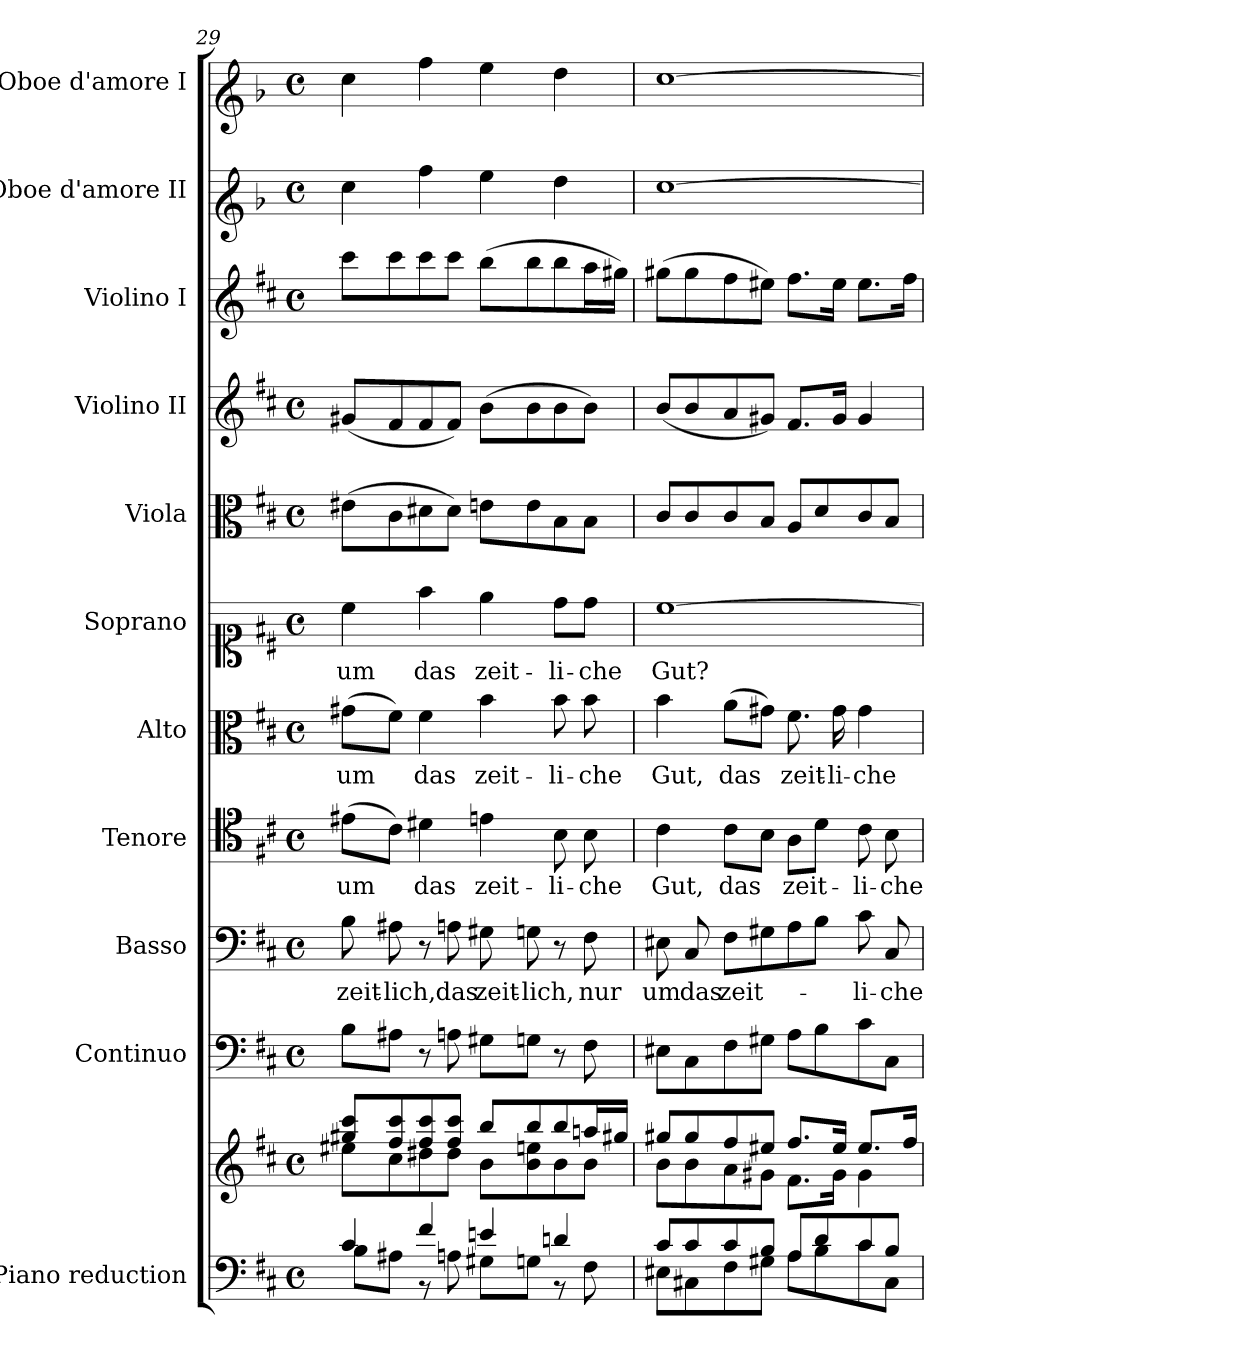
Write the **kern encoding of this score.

**kern	**kern	**kern	**kern	**text	**kern	**text	**kern	**text	**kern	**text	**kern	**kern	**kern	**kern	**kern
*part11	*part11	*part10	*part9	*part9	*part8	*part8	*part7	*part7	*part6	*part6	*part5	*part4	*part3	*part2	*part1
*staff12	*staff11	*staff10	*staff9	*staff9	*staff8	*staff8	*staff7	*staff7	*staff6	*staff6	*staff5	*staff4	*staff3	*staff2	*staff1
*I"Piano reduction	*	*I"Continuo	*I"Basso	*	*I"Tenore	*	*I"Alto	*	*I"Soprano	*	*I"Viola	*I"Violino II	*I"Violino I	*I"Oboe d'amore II	*I"Oboe d'amore I
*I'Pno	*	*	*	*	*	*	*	*	*	*	*I'Vla	*I'Vln	*I'Vln	*I'Ob	*I'Ob
*clefF4	*clefG2	*clefF4	*clefF4	*	*clefC4	*	*clefC3	*	*clefC1	*	*clefC3	*clefG2	*clefG2	*clefG1	*clefG1
*	*	*	*	*	*	*	*	*	*	*	*	*	*	*ITrd2c3	*ITrd2c3
*k[f#c#]	*k[f#c#]	*k[f#c#]	*k[f#c#]	*	*k[f#c#]	*	*k[f#c#]	*	*k[f#c#]	*	*k[f#c#]	*k[f#c#]	*k[f#c#]	*k[f#c#]	*k[f#c#]
*M4/4	*M4/4	*M4/4	*M4/4	*	*M4/4	*	*M4/4	*	*M4/4	*	*M4/4	*M4/4	*M4/4	*M4/4	*M4/4
*met(c)	*met(c)	*met(c)	*met(c)	*	*met(c)	*	*met(c)	*	*met(c)	*	*met(c)	*met(c)	*met(c)	*met(c)	*met(c)
=29	=29	=29	=29	=29	=29	=29	=29	=29	=29	=29	=29	=29	=29	=29	=29
*^	*^	*	*	*	*	*	*	*	*	*	*	*	*	*	*
!	!	!	!	!	!	!LO:LY:b	!	!LO:LY:b	!	!LO:LY:b	!	!LO:LY:b	!	!	!	!	!
4c#/	8B\L	8gg#X/ 8ccc#/L	8ee#X\L	8B\L	8B\	zeit-	(>8e#X\L	um	(>8g#X\L	um	4cc#\	um	(>8e#X\L	(<8g#X/L	8ccc#\L	4cc#\	4cc#\
!	!	!	!	!	!	!LO:LY:b	!	!	!	!	!	!	!	!	!	!	!
.	8A#X\J	8ff#/ 8ccc#/	8cc#\	8A#X\J	8A#X\	-lich,	8c#\J)	.	8f#\J)	.	.	.	8c#\	8f#/	8ccc#\	.	.
!	!	!	!	!	!	!	!	!LO:LY:b	!	!LO:LY:b	!	!LO:LY:b	!	!	!	!	!
4f#/	8r	8ff#/ 8ccc#/	8dd#X\	8r	8r	.	4d#X\	das	4f#\	das	4ff#\	das	8d#X\	8f#/	8ccc#\	4ff#\	4ff#\
!	!	!	!	!	!	!LO:LY:b	!	!	!	!	!	!	!	!	!	!	!
.	8An\	8ff#/ 8ccc#/J	8dd#\J	8An\	8An\	das	.	.	.	.	.	.	8d#\J)	8f#/J)	8ccc#\J	.	.
!	!	!	!	!	!	!LO:LY:b	!	!LO:LY:b	!	!LO:LY:b	!	!LO:LY:b	!	!	!	!	!
4en/	8G#X\L	8bb/L	8b\L	8G#X\L	8G#X\	zeit-	4en\	zeit-	4b\	zeit-	4ee\	zeit-	8en\L	(>8b\L	(>8bb\L	4ee\	4ee\
!	!	!	!	!	!	!LO:LY:b	!	!	!	!	!	!	!	!	!	!	!
.	8Gn\J	8bb/	8b\ 8een\	8Gn\J	8Gn\	-lich,	.	.	.	.	.	.	8e\	8b\	8bb\	.	.
!	!	!	!	!	!	!	!	!LO:LY:b	!	!LO:LY:b	!	!LO:LY:b	!	!	!	!	!
4dn/	8r	8bb/	8b\	8r	8r	.	8B\	-li-	8b\	-li-	8dd\L	-li-	8B\	8b\	8bb\	4dd\	4dd\
!	!	!	!	!	!	!LO:LY:b	!	!LO:LY:b	!	!LO:LY:b	!	!LO:LY:b	!	!	!	!	!
.	8F#\	16aan/L	8b\J	8F#\	8F#\	nur	8B\	-che	8b\	-che	8dd\J	-che	8B\J	8b\J)	16aa\L	.	.
.	.	16gg#X/JJ	.	.	.	.	.	.	.	.	.	.	.	.	16gg#X\JJ)	.	.
!!LO:PB:g=z
=30	=30	=30	=30	=30	=30	=30	=30	=30	=30	=30	=30	=30	=30	=30	=30	=30	=30
!	!	!	!	!	!	!LO:LY:b	!	!LO:LY:b	!	!LO:LY:b	!	!LO:LY:b	!	!	!	!	!
8c#/L	8E#X\L	8gg#X/L	8b\L	8E#X\L	8E#X\	um	4c#\	Gut,	4b\	Gut,	[1cc#	Gut?	8c#/L	(<8b/L	(>8gg#X\L	[1cc#	[1cc#
!	!	!	!	!	!	!LO:LY:b	!	!	!	!	!	!	!	!	!	!	!
8c#/	8C#X\	8gg#/	8b\	8C#\	8C#/	das	.	.	.	.	.	.	8c#/	8b/	8gg#\	.	.
!	!	!	!	!	!	!LO:LY:b	!	!LO:LY:b	!	!LO:LY:b	!	!	!	!	!	!	!
8c#/	8F#\	8ff#/	8a\	8F#\	8F#\L	zeit-	8c#\L	das	(>8a\L	das	.	.	8c#/	8a/	8ff#\	.	.
8B/J	8G#X\J	8ee#X/J	8g#X\J	8G#X\J	8G#X\	.	8B\J	.	8g#X\J)	.	.	.	8B/J	8g#X/J)	8ee#X\J)	.	.
!	!	!	!	!	!	!	!	!LO:LY:b	!	!LO:LY:b	!	!	!	!	!	!	!
8A/L	8A\L	8.ff#/L	8.f#\L	8A\L	8A\	.	8A\L	zeit-	8.f#\	zeit-	.	.	8A/L	8.f#/L	8.ff#\L	.	.
8d/	8B\	.	.	8B\	8B\J	.	8d\J	.	.	.	.	.	8d/	.	.	.	.
!	!	!	!	!	!	!	!	!	!	!LO:LY:b	!	!	!	!	!	!	!
.	.	16ee#/Jk	16g#\Jk	.	.	.	.	.	16g#\	-li-	.	.	.	16g#/Jk	16ee#\Jk	.	.
!	!	!	!	!	!	!LO:LY:b	!	!LO:LY:b	!	!LO:LY:b	!	!	!	!	!	!	!
8c#/	8c#\	8.ee#/L	4g#\	8c#\	8c#\	-li-	8c#\	-li-	4g#\	-che	.	.	8c#/	4g#/	8.ee#\L	.	.
!	!	!	!	!	!	!LO:LY:b	!	!LO:LY:b	!	!	!	!	!	!	!	!	!
8B/J	8C#\J	.	.	8C#\J	8C#/	-che	8B\	-che	.	.	.	.	8B/J	.	.	.	.
.	.	16ff#/Jk	.	.	.	.	.	.	.	.	.	.	.	.	16ff#\Jk	.	.
*v	*v	*	*	*	*	*	*	*	*	*	*	*	*	*	*	*	*
*	*v	*v	*	*	*	*	*	*	*	*	*	*	*	*	*	*
=	=	=	=	=	=	=	=	=	=	=	=	=	=	=	=
*-	*-	*-	*-	*-	*-	*-	*-	*-	*-	*-	*-	*-	*-	*-	*-
